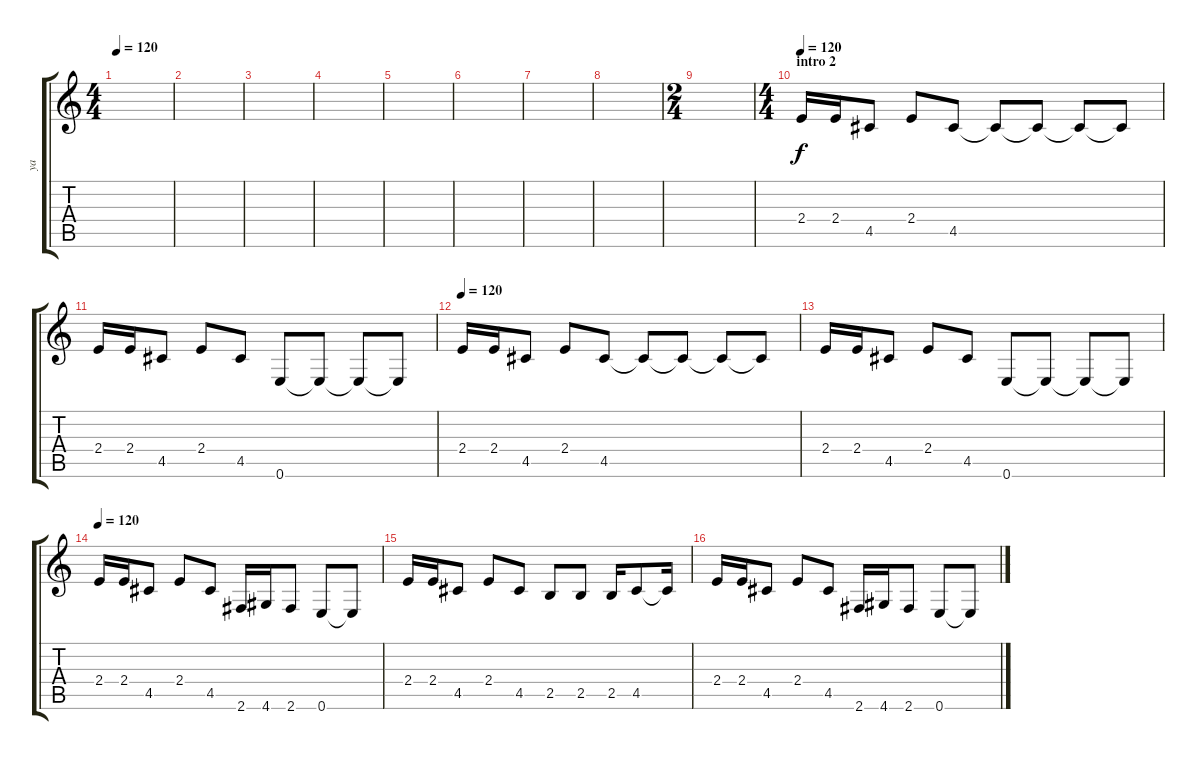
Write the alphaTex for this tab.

\track ("ya" "ya") {instrument overdrivenguitar}
\staff {score tabs}
\tuning (E4 B3 G3 D3 A2 E2) {hide}
\ts (4 4)
\tempo 120
\clef g2
\ks c
|
|
|
|
|
|
|
|
\ts (2 4)
|
\ts (4 4)
\section ("" "intro 2")
\tempo 120
2.4.16{instrument overdrivenguitar} 2.4.16 4.5.8 2.4.8 4.5.8 4.5{t}.8 4.5{t}.8 4.5{t}.8 4.5{t}.8 |
2.4.16 2.4.16 4.5.8 2.4.8 4.5.8 0.6.8 0.6{t}.8 0.6{t}.8 0.6{t}.8 |
\tempo 120
2.4.16{instrument overdrivenguitar} 2.4.16 4.5.8 2.4.8 4.5.8 4.5{t}.8 4.5{t}.8 4.5{t}.8 4.5{t}.8 |
2.4.16 2.4.16 4.5.8 2.4.8 4.5.8 0.6.8 0.6{t}.8 0.6{t}.8 0.6{t}.8 |
\section ("" "")
\tempo 120
2.4.16{instrument overdrivenguitar} 2.4.16 4.5.8 2.4.8 4.5.8 2.6.16 4.6.16 2.6.8 0.6.8 0.6{t}.8 |
2.4.16 2.4.16 4.5.8 2.4.8 4.5.8 2.5.8 2.5.8 2.5.16 4.5.8 4.5{t}.16 |
2.4.16 2.4.16 4.5.8 2.4.8 4.5.8 2.6.16 4.6.16 2.6.8 0.6.8 0.6{t}.8
